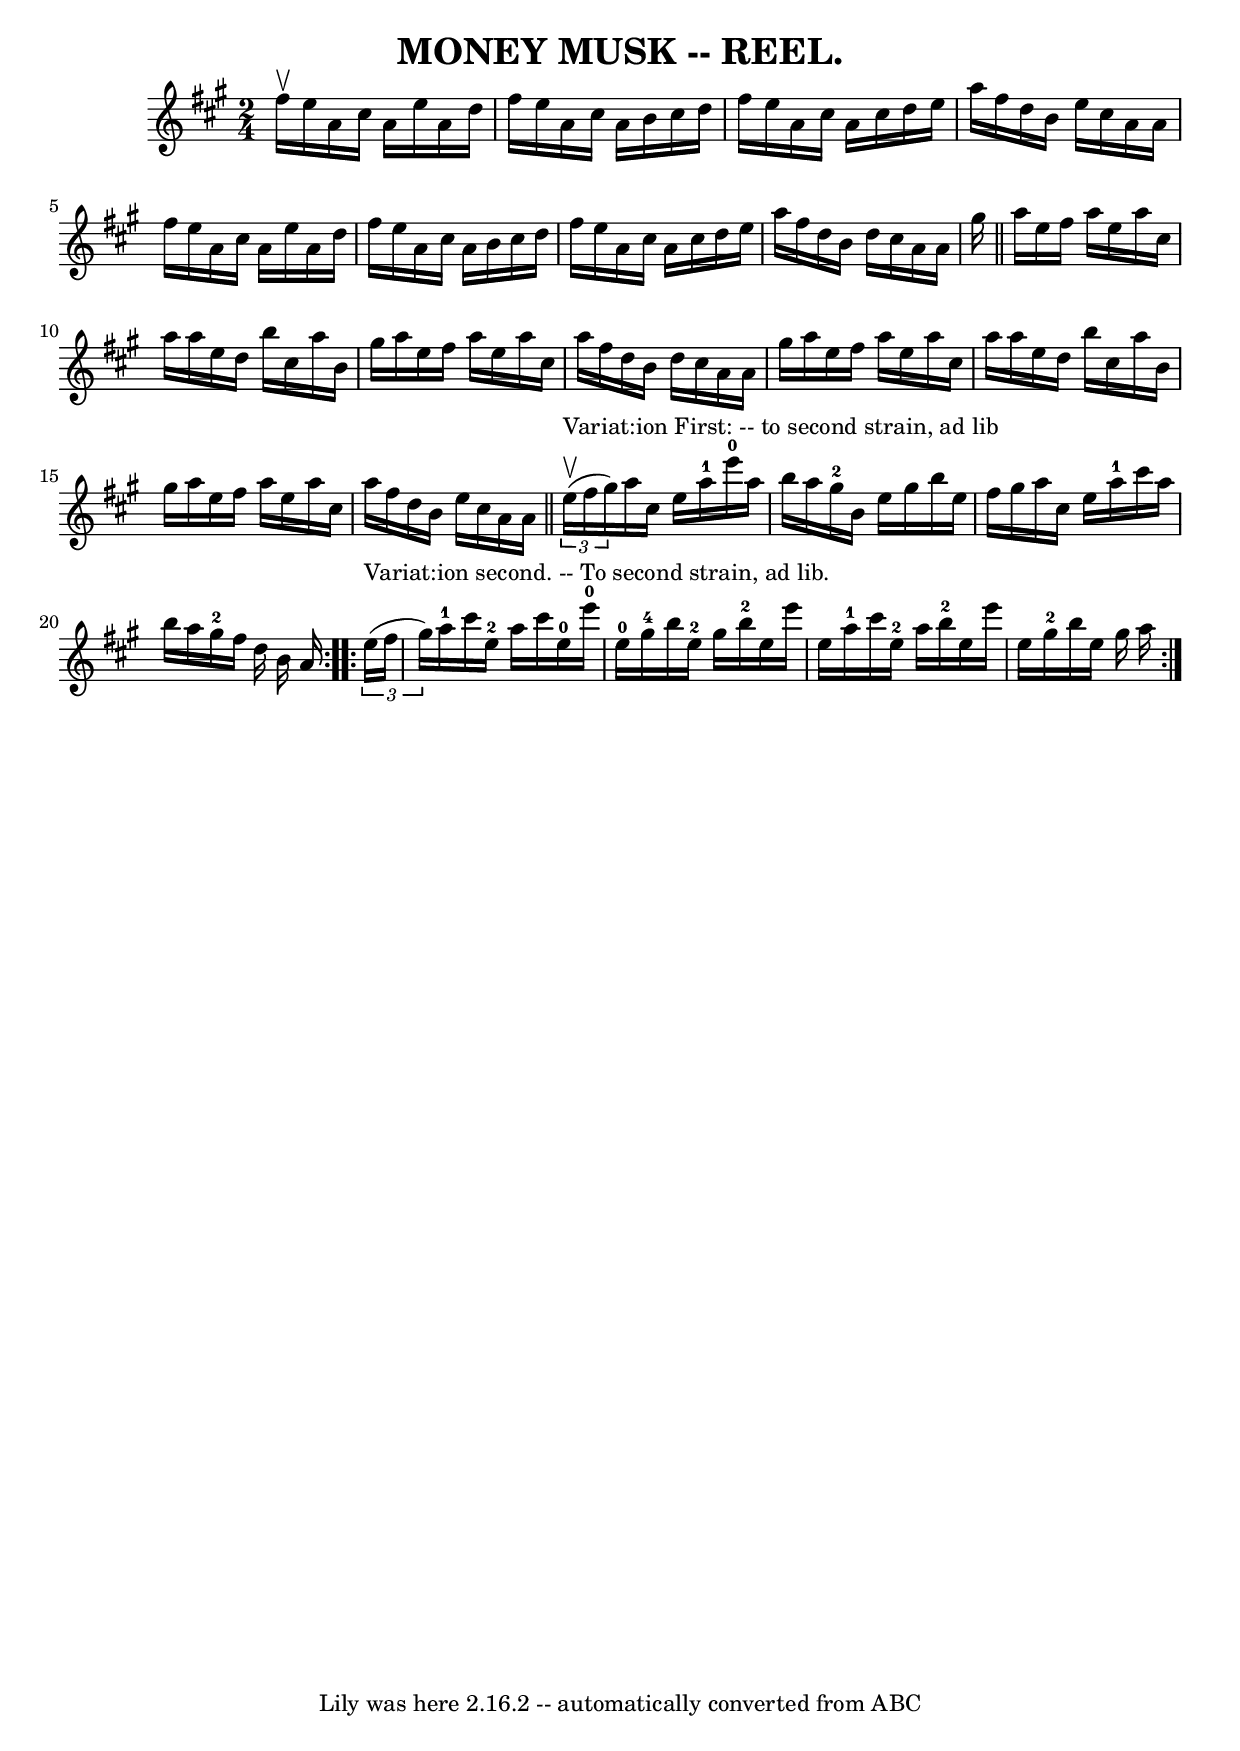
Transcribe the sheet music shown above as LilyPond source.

\version "2.16.2"
\include "Mammoth.ily"
\header {
  crossRefNumber = "6"
  footnotes = ""
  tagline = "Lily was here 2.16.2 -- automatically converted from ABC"
  title = "MONEY MUSK -- REEL."

}
voicedefault =  {


  \time 2/4 
  \key a \major
  fis''16^\upbow |
  e''16 a'16 cis''16   
  a'16 e''16 a'16 d''16 fis''16  |
  e''16 a'16 cis''16 
  a'16 b'16 cis''16 d''16 fis''16  |
  e''16 a'16    
  cis''16 a'16 cis''16 d''16 e''16 a''16  |
  fis''16    
  d''16 b'16 e''16 cis''16 a'16 a'16 fis''16  |
  
  e''16 a'16 cis''16 a'16 e''16 a'16 d''16 fis''16  |
  
  e''16 a'16 cis''16 a'16 b'16 cis''16 d''16 fis''16  
  |
  e''16 a'16 cis''16 a'16 cis''16 d''16 e''16    
  a''16  |
  fis''16 d''16 b'16 d''16 cis''16 a'16 a'16  
  gis''16  \bar "||" a''16 e''16 fis''16 a''16 e''16 a''16   
  cis''16 a''16  |
  a''16 e''16 d''16 b''16 cis''16    
  a''16 b'16 gis''16  |
  a''16 e''16 fis''16 a''16    
  e''16 a''16 cis''16 a''16  |
  fis''16 d''16 b'16    
  d''16 cis''16 a'16 a'16 gis''16  |
  a''16 e''16    
  fis''16 a''16 e''16 a''16 cis''16 a''16  |
  a''16    
  e''16 d''16 b''16 cis''16 a''16 b'16 gis''16  |
  
  a''16 e''16 fis''16 a''16 e''16 a''16 cis''16 a''16  
  |
  fis''16 d''16 b'16 e''16 cis''16 a'16 a'16  
  \bar "||"     
  \repeat volta 2 {
    \times 2/3 { e''16 
		^"Variat:ion First: -- to second strain, ad lib"^\upbow(fis''16 gis''16  
		 -) 
	       } |
    a''16 cis''16 e''16 a''16-1 e'''16-0   
    a''16 b''16 a''16  |
    gis''16-2 b'16 e''16 gis''16    
    b''16 e''16 fis''16 gis''16  |
    a''16 cis''16 e''16    
    a''16-1 cis'''16 a''16 b''16 a''16  |
    gis''16-2   
    fis''16 d''16 b'16 a'16  
  }     
  \repeat volta 2 {
    \times 2/3 {   
      e''16^"Variat:ion second. -- To second strain, ad lib."(fis''16 gis''16  -) 
    } |
    a''16-1 cis'''16 e''16-2 a''16 cis'''16    
    e''16-0 e'''16-0 e''16-0 |
    gis''16-4 b''16 e''16 -2 gis''16 b''16-2 e''16 e'''16 e''16  |
    a''16 -1 cis'''16 e''16-2 a''16 b''16-2 e''16 e'''16    
    e''16  |
    gis''16-2 b''16 e''16 gis''16 a''16  
  }   

}

\score{
  <<

    \context Staff="default"
    {
      \voicedefault 
      
    }

  >>
  \layout {
    
  }
  \midi {
  }

}
